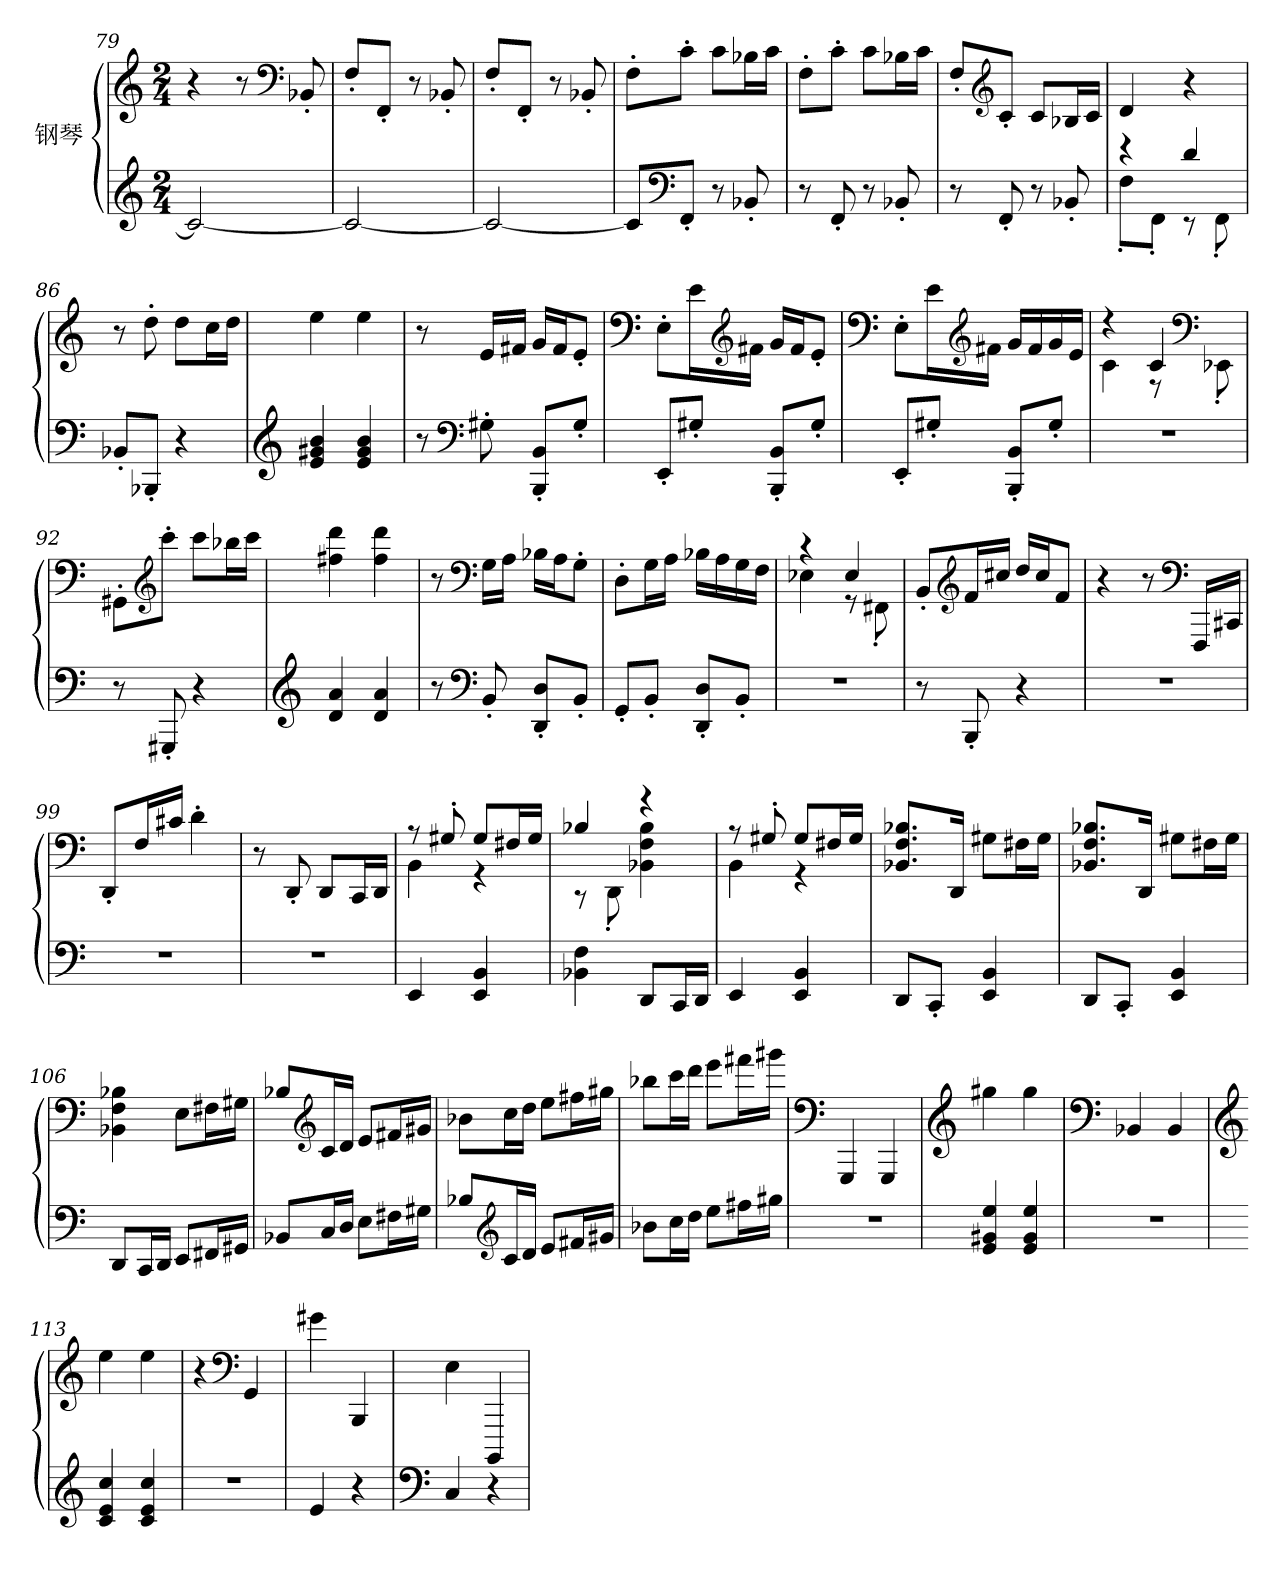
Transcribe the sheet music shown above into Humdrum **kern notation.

**kern	**kern
*part1	*part1
*staff2	*staff1
*I"钢琴	*
*clefG2	*clefG2
*k[]	*k[]
*M2/4	*M2/4
=79	=79
2c/_	4r
.	8r
*	*clefF4
*	*MM98
.	8BB-X'/
=80	=80
2c/_	8F'/L
.	8FF'/J
.	8r
.	8BB-X'/
=81	=81
2c/_	8F'/L
.	8FF'/J
*	*MM103
.	8r
.	8BB-X'/
=82	=82
*	*MM108
8c/L]	8F'\L
*clefF4	*
8FF'/J	8c'\J
8r	8c\L
8BB-X'/	16B-X\L
.	16c\JJ
!!LO:LB:g=z
=83	=83
8r	8F'\L
8FF'/	8c'\J
8r	8c\L
8BB-X'/	16B-X\L
.	16c\JJ
=84	=84
8r	8F'/L
*	*clefG2
8FF'/	8c'/J
8r	8c/L
8BB-X'/	16B-X/L
.	16c/JJ
=85	=85
*^	*
4r	8F'\L	4d/
.	8FF'\J	.
4d/	8r	4r
.	8FF'\	.
*v	*v	*
=86	=86
8BB-X'/L	8r
8BBB-X'/J	8dd'\
4r	8dd\L
.	16cc\L
.	16dd\JJ
=87	=87
*clefG2	*
4e/ 4g#X/ 4b/	4ee\
4e/ 4g#/ 4b/	4ee\
=88	=88
*	*MM117
8r	8r
*clefF4	*
8G#X'\	16e/LL
.	16f#X/JJ
*	*MM122
8BBB/' 8BB/'L	16g/LL
.	16f#/J
8G#'/J	8e'/J
!!LO:PB:g=z
=89	=89
*	*clefF4
8EE'/L	8E'\L
8G#X'/J	16e\L
*	*clefG2
.	16f#X\JJ
8BBB/' 8BB/'L	16g/LL
.	16f#/J
8G#'/J	8e'/J
=90	=90
*	*clefF4
8EE'/L	8E'\L
8G#X'/J	16e\L
*	*clefG2
.	16f#X\JJ
8BBB/' 8BB/'L	16g/LL
.	16f#/
8G#'/J	16g/
.	16e/JJ
=91	=91
*	*^
2r	4r	4c\
.	4c/	8r
*	*clefF4	*
.	.	8EE-X'\
*	*v	*v
=92	=92
8r	8GG#X'\L
*	*clefG2
*	*MM114
8GGG#X'/	8ccc'\J
4r	8ccc\L
.	16bb-X\L
.	16ccc\JJ
=93	=93
*clefG2	*
4d/ 4a/	4ff#X\ 4ddd\
4d/ 4a/	4ff#\ 4ddd\
!!LO:LB:g=z
=94	=94
*	*MM126
8r	8r
*clefF4	*clefF4
8BB'/	16G\LL
.	16A\JJ
8DD/' 8D/'L	16B-X\LL
.	16A\J
8BB'/J	8G'\J
=95	=95
8GG'/L	8D'\L
8BB'/J	16G\L
.	16A\JJ
8DD/' 8D/'L	16B-X\LL
.	16A\
8BB'/J	16G\
.	16F\JJ
=96	=96
*	*^
2r	4r	4E-X\
.	4E-/	8r
.	.	8FF#X'\
*	*v	*v
=97	=97
8r	8BB'/L
*	*clefG2
8BBB'/	16f/L
.	16cc#X/JJ
4r	16dd/LL
.	16cc#/J
.	8f/J
=98	=98
2r	4r
.	8r
*	*clefF4
.	16FFF/LL
.	16CC#X/JJ
=99	=99
2r	8DD'/L
.	16F/L
.	16c#X/JJ
*	*MM88
.	4d'\
!!LO:LB:g=z
=100	=100
2r	8r
.	8DD'/
.	8DD/L
.	16CC/L
.	16DD/JJ
=101	=101
*	*^
4EE/	8r	4BB\
.	8G#X'/	.
*	*MM93	*
4EE/ 4BB/	8G#/L	4r
.	16F#X/L	.
.	16G#/JJ	.
=102	=102	=102
*	*MM98	*
4BB-X\ 4F\	4B-X/	8r
.	.	8DD'\
8DD/L	4r	4BB-X\ 4F\ 4B-\
16CC/L	.	.
16DD/JJ	.	.
=103	=103	=103
4EE/	8r	4BB\
.	8G#X'/	.
*	*MM107	*
4EE/ 4BB/	8G#/L	4r
.	16F#X/L	.
.	16G#/JJ	.
*	*v	*v
=104	=104
*	*MM112
8DD/L	8.BB-X/ 8.F/ 8.B-X/L
8CC'/J	.
.	16DD/Jk
4EE/ 4BB/	8G#X\L
.	16F#X\L
.	16G#\JJ
!!LO:LB:g=z
=105	=105
8DD/L	8.BB-X/ 8.F/ 8.B-X/L
8CC'/J	.
.	16DD/Jk
4EE/ 4BB/	8G#X\L
.	16F#X\L
.	16G#\JJ
=106	=106
8DD/L	4BB-X\ 4F\ 4B-X\
16CC/L	.
16DD/JJ	.
*	*MM121
8EE/L	8E\L
16FF#X/L	16F#X\L
16GG#X/JJ	16G#X\JJ
=107	=107
*	*MM126
8BB-X/L	8B-X/L
*	*clefG2
16C/L	16c/L
16D/JJ	16d/JJ
8E\L	8e/L
16F#X\L	16f#X/L
16G#X\JJ	16g#X/JJ
=108	=108
8B-X/L	8b-X\L
*clefG2	*
16c/L	16cc\L
16d/JJ	16dd\JJ
8e/L	8ee\L
16f#X/L	16ff#X\L
16g#X/JJ	16gg#X\JJ
!!LO:LB:g=z
=109	=109
8b-X\L	8bb-X\L
16cc\L	16ccc\L
16dd\JJ	16ddd\JJ
8ee\L	8eee\L
16ff#X\L	16fff#X\L
16gg#X\JJ	16ggg#X\JJ
=110	=110
*	*clefF4
2r	4GGG/
.	4GGG/
=111	=111
*	*clefG2
4e/ 4g#X/ 4ee/	4gg#X\
4e/ 4g#/ 4ee/	4gg#\
=112	=112
*	*clefF4
2r	4BB-X/
.	4BB-/
=113	=113
*	*clefG2
4c/ 4e/ 4cc/	4ee\
4c/ 4e/ 4cc/	4ee\
=114	=114
2r	4r
*	*clefF4
.	4GG/
=115	=115
4e/	4g#X\
4r	4BBB/
=116	=116
*clefF4	*
4C/	4E\
4r	4BBBB/
=	=
*-	*-
